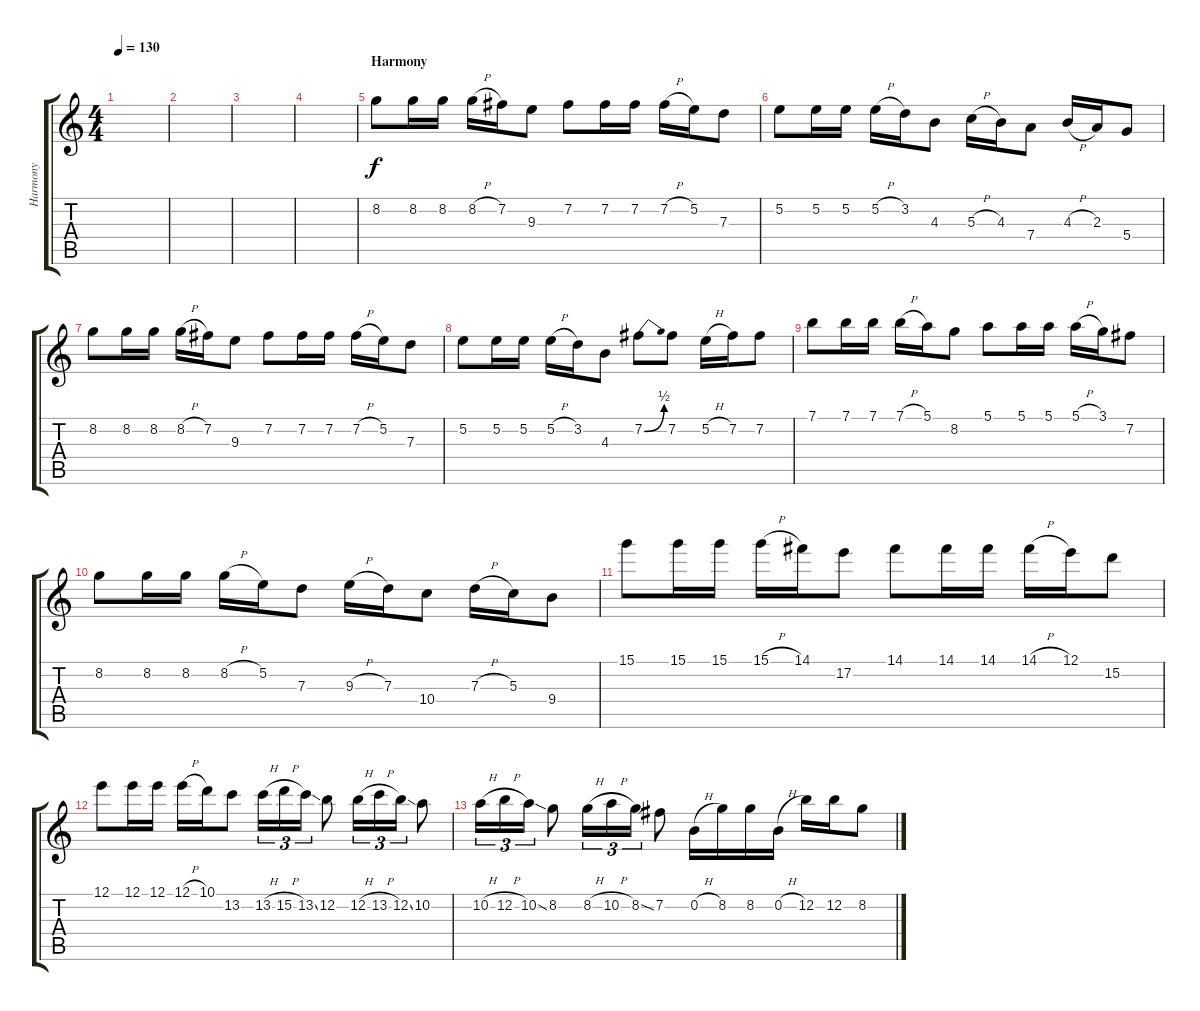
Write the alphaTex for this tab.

\track ("Harmony" "Harmony") {instrument overdrivenguitar}
\staff {score tabs}
\tuning (E4 B3 G3 D3 A2 E2) {hide}
\ts (4 4)
\tempo 130
\clef g2
\ks c
|
|
|
|
\section ("" "Harmony")
8.2.8 8.2.16 8.2.16 8.2{h}.16 7.2.16 9.3.8 7.2.8 7.2.16 7.2.16 7.2{h}.16 5.2.16 7.3.8 |
5.2.8 5.2.16 5.2.16 5.2{h}.16 3.2.16 4.3.8 5.3{h}.16 4.3.16 7.4.8 4.3{h}.16 2.3.16 5.4.8 |
8.2.8 8.2.16 8.2.16 8.2{h}.16 7.2.16 9.3.8 7.2.8 7.2.16 7.2.16 7.2{h}.16 5.2.16 7.3.8 |
5.2.8 5.2.16 5.2.16 5.2{h}.16 3.2.16 4.3.8 7.2{be (bend 0 0 60 2)}.8 7.2.8 5.2{h}.16 7.2.16 7.2.8 |
7.1.8 7.1.16 7.1.16 7.1{h}.16 5.1.16 8.2.8 5.1.8 5.1.16 5.1.16 5.1{h}.16 3.1.16 7.2.8 |
8.2.8 8.2.16 8.2.16 8.2{h}.16 5.2.16 7.3.8 9.3{h}.16 7.3.16 10.4.8 7.3{h}.16 5.3.16 9.4.8 |
15.1.8 15.1.16 15.1.16 15.1{h}.16 14.1.16 17.2.8 14.1.8 14.1.16 14.1.16 14.1{h}.16 12.1.16 15.2.8 |
12.1.8 12.1.16 12.1.16 12.1{h}.16 10.1.16 13.2.8 13.2{h}.16{tu (3 2)} 15.2{h}.16{tu (3 2)} 13.2{ss}.16{tu (3 2)} 12.2.8 12.2{h}.16{tu (3 2)} 13.2{h}.16{tu (3 2)} 12.2{ss}.16{tu (3 2)} 10.2.8 |
10.2{h}.16{tu (3 2)} 12.2{h}.16{tu (3 2)} 10.2{ss}.16{tu (3 2)} 8.2.8 8.2{h}.16{tu (3 2)} 10.2{h}.16{tu (3 2)} 8.2{ss}.16{tu (3 2)} 7.2.8 0.2{h}.16 8.2.16 8.2.16 0.2{h}.16 12.2.16 12.2.16 8.2.8
